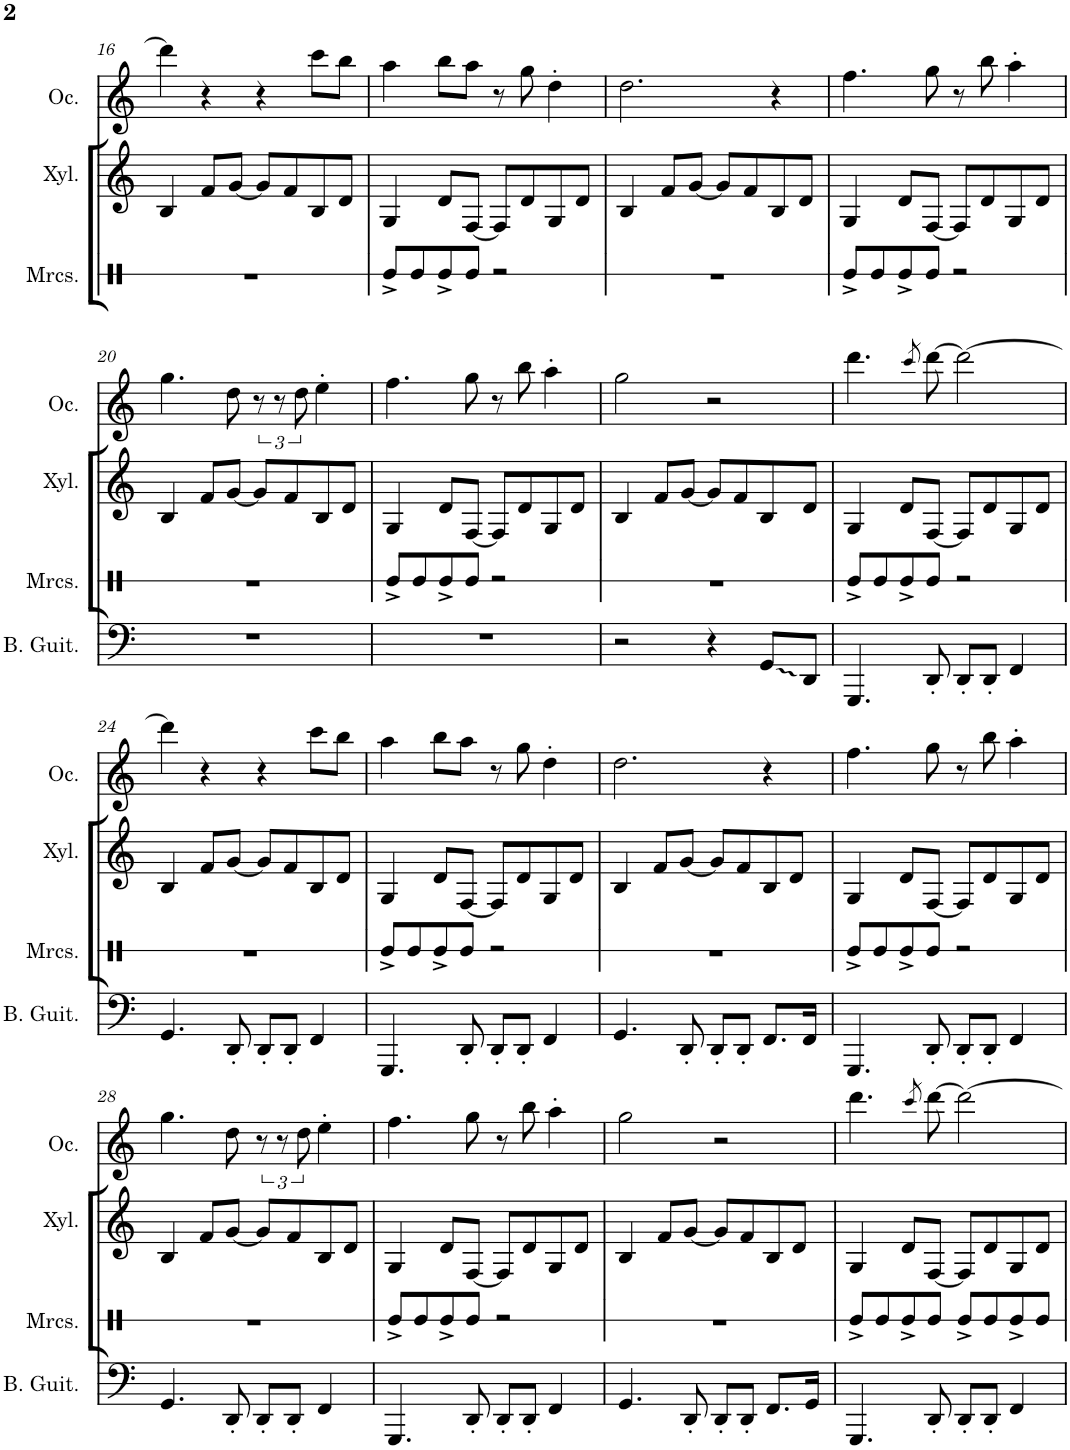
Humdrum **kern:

**kern	**kern	**kern	**kern
*part4	*part3	*part2	*part1
*staff4	*staff3	*staff2	*staff1
*I"Bass Guitar	*I"Xylophone	*I"C Alto Ocarina	*I"Ocarina
*I'B. Guit.	*I'Xyl.	*I'Oc	*I'Oc.
!!LO:PB:g=z
*clefF4	*clefG2	*clefG2	*clefG2
*k[]	*k[]	*k[]	*k[]
*M4/4	*M4/4	*M4/4	*M4/4
*met(c)	*met(c)	*met(c)	*met(c)
=16	=16	=16	=16
1r	4B/	4ddd_	4ddd\]
.	8f/L	4ddd]	4r
.	[8g/J	.	.
.	8g/L]	4r	4r
.	8f/	.	.
.	8B/	4r	8ccc\L
.	8d/J	.	8bb\J
=17	=17	=17	=17
1r	4G/	8ccc\L	4aa\
.	.	8bb\J	.
.	8d/L	4aa	8bb\L
.	[8F/J	.	8aa\J
.	8F/L]	8bb\L	8r
.	8d/	8aa\J	8gg\
.	8G/	8r	4dd'\
.	8d/J	8gg	.
=18	=18	=18	=18
1r	4B/	4dd'	2.dd\
.	8f/L	2.dd	.
.	[8g/J	.	.
.	8g/L]	.	.
.	8f/	.	.
.	8B/	.	4r
.	8d/J	.	.
=19	=19	=19	=19
1r	4G/	4r	4.ff\
.	8d/L	4.ff	.
.	[8F/J	.	8gg\
.	8F/L]	.	8r
.	8d/	8gg	8bb\
.	8G/	8r	4aa'\
.	8d/J	8bb	.
!!LO:LB:g=z
=20	=20	=20	=20
1r	4B/	4aa'	4.gg\
.	8f/L	4.gg	.
.	[8g/J	.	8dd\
.	8g/L]	.	12r
.	.	.	12r
.	8f/	8dd	.
.	.	.	12dd\
*	*	*Xbrackettup	*
.	8B/	12r	4ee'\
.	.	12r	.
.	8d/J	.	.
.	.	12dd	.
=21	=21	=21	=21
1r	4G/	4ee'	4.ff\
.	8d/L	4.ff	.
.	[8F/J	.	8gg\
.	8F/L]	.	8r
.	8d/	8gg	8bb\
.	8G/	8r	4aa'\
.	8d/J	8bb	.
=22	=22	=22	=22
2r	4B/	4aa'	2gg\
.	8f/L	2gg	.
.	[8g/J	.	.
4r	8g/L]	.	2r
.	8f/	.	.
8GG/L	8B/	4r	.
8DD/J	8d/J	.	.
=23	=23	=23	=23
4.GGG/	4G/	4r	4.ddd\
.	8d/L	4.ddd	.
.	.	.	8qccc/
8DD'/	[8F/J	.	[8ddd\
8DD'/L	8F/L]	.	2ddd\_
.	.	8qccc	.
8DD'/J	8d/	[8ddd	.
4FF/	8G/	4ddd_	.
.	8d/J	.	.
!!LO:LB:g=z
=24	=24	=24	=24
4.GG/	4B/	4ddd_	4ddd\]
.	8f/L	4ddd]	4r
8DD'/	[8g/J	.	.
8DD'/L	8g/L]	4r	4r
8DD'/J	8f/	.	.
4FF/	8B/	4r	8ccc\L
.	8d/J	.	8bb\J
=25	=25	=25	=25
4.GGG/	4G/	8ccc\L	4aa\
.	.	8bb\J	.
.	8d/L	4aa	8bb\L
8DD'/	[8F/J	.	8aa\J
8DD'/L	8F/L]	8bb\L	8r
8DD'/J	8d/	8aa\J	8gg\
4FF/	8G/	8r	4dd'\
.	8d/J	8gg	.
=26	=26	=26	=26
4.GG/	4B/	4dd'	2.dd\
.	8f/L	2.dd	.
8DD'/	[8g/J	.	.
8DD'/L	8g/L]	.	.
8DD'/J	8f/	.	.
8.FF/L	8B/	.	4r
.	8d/J	.	.
16FF/Jk	.	.	.
=27	=27	=27	=27
4.GGG/	4G/	4r	4.ff\
.	8d/L	4.ff	.
8DD'/	[8F/J	.	8gg\
8DD'/L	8F/L]	.	8r
8DD'/J	8d/	8gg	8bb\
4FF/	8G/	8r	4aa'\
.	8d/J	8bb	.
!!LO:LB:g=z
=28	=28	=28	=28
4.GG/	4B/	4aa'	4.gg\
.	8f/L	4.gg	.
8DD'/	[8g/J	.	8dd\
8DD'/L	8g/L]	.	12r
.	.	.	12r
8DD'/J	8f/	8dd	.
.	.	.	12dd\
4FF/	8B/	12r	4ee'\
.	.	12r	.
.	8d/J	.	.
.	.	12dd	.
=29	=29	=29	=29
4.GGG/	4G/	4ee'	4.ff\
.	8d/L	4.ff	.
8DD'/	[8F/J	.	8gg\
8DD'/L	8F/L]	.	8r
8DD'/J	8d/	8gg	8bb\
4FF/	8G/	8r	4aa'\
.	8d/J	8bb	.
=30	=30	=30	=30
4.GG/	4B/	4aa'	2gg\
.	8f/L	2gg	.
8DD'/	[8g/J	.	.
8DD'/L	8g/L]	.	2r
8DD'/J	8f/	.	.
8.FF/L	8B/	4r	.
.	8d/J	.	.
16GG/Jk	.	.	.
=31	=31	=31	=31
4.GGG/	4G/	4r	4.ddd\
.	8d/L	4.ddd	.
.	.	.	8qccc/
8DD'/	[8F/J	.	[8ddd\
8DD'/L	8F/L]	.	2ddd\_
.	.	8qccc	.
8DD'/J	8d/	[8ddd	.
4FF/	8G/	4ddd_	.
.	8d/J	.	.
=	=	=	=
*-	*-	*-	*-
